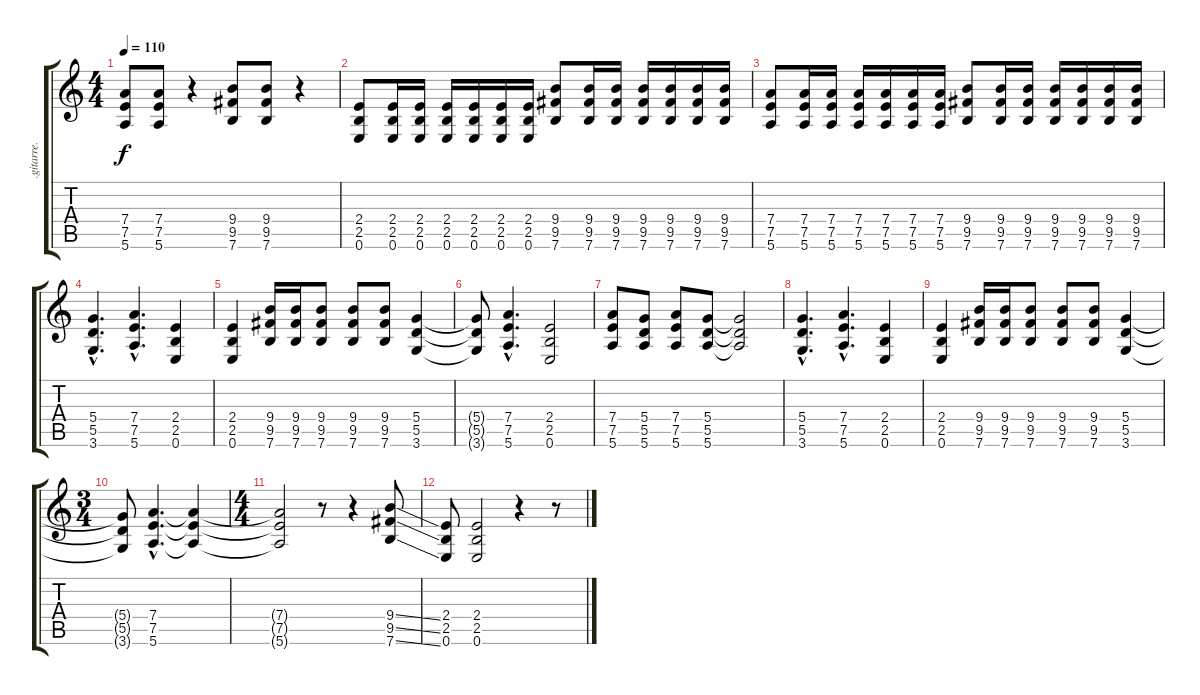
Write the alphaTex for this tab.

\track (".gitarre." ".gitarre.") {instrument electricguitarclean}
\staff {score tabs}
\tuning (E4 B3 G3 D3 A2 E2) {hide}
\ts (4 4)
\tempo 110
\clef g2
\ks c
(7.4 7.5 5.6).8{dy f} (7.4 7.5 5.6).8 r.4 (9.4 9.5 7.6).8 (9.4 9.5 7.6).8 r.4 |
(2.4 2.5 0.6).8 (2.4 2.5 0.6).16 (2.4 2.5 0.6).16 (2.4 2.5 0.6).16 (2.4 2.5 0.6).16 (2.4 2.5 0.6).16 (2.4 2.5 0.6).16 (9.4 9.5 7.6).8 (9.4 9.5 7.6).16 (9.4 9.5 7.6).16 (9.4 9.5 7.6).16 (9.4 9.5 7.6).16 (9.4 9.5 7.6).16 (9.4 9.5 7.6).16 |
(7.4 7.5 5.6).8 (7.4 7.5 5.6).16 (7.4 7.5 5.6).16 (7.4 7.5 5.6).16 (7.4 7.5 5.6).16 (7.4 7.5 5.6).16 (7.4 7.5 5.6).16 (9.4 9.5 7.6).8 (9.4 9.5 7.6).16 (9.4 9.5 7.6).16 (9.4 9.5 7.6).16 (9.4 9.5 7.6).16 (9.4 9.5 7.6).16 (9.4 9.5 7.6).16 |
(5.4{hac} 5.5 3.6{hac}).4{d} (7.4{hac} 7.5{hac} 5.6{hac}).4{d} (2.4 2.5 0.6).4 |
(2.4 2.5 0.6).4 (9.4 9.5 7.6).16 (9.4 9.5 7.6).16 (9.4 9.5 7.6).8 (9.4 9.5 7.6).8 (9.4 9.5 7.6).8 (5.4 5.5 3.6).4 |
(5.4{t} 5.5{t} 3.6{t}).8 (7.4{hac} 7.5{hac} 5.6{hac}).4{d} (2.4 2.5 0.6).2 |
(7.4 7.5 5.6).8 (5.4 5.5 5.6).8 (7.4 7.5 5.6).8 (5.4 5.5 5.6).8 (5.4{t} 5.5{t} 5.6{t}).2 |
(5.4{hac} 5.5{hac} 3.6{hac}).4{d} (7.4{hac} 7.5{hac} 5.6{hac}).4{d} (2.4 2.5 0.6).4 |
(2.4 2.5 0.6).4 (9.4 9.5 7.6).16 (9.4 9.5 7.6).16 (9.4 9.5 7.6).8 (9.4 9.5 7.6).8 (9.4 9.5 7.6).8 (5.4 5.5 3.6).4 |
\ts (3 4)
(5.4{t} 5.5{t} 3.6{t}).8 (7.4{hac} 7.5{hac} 5.6{hac}).4{d} (7.4{t} 7.5{t} 5.6{t}).4 |
\ts (4 4)
(7.4{t} 7.5{t} 5.6{t}).2 r.8 r.4 (9.4{ss} 9.5{ss} 7.6{ss}).8 |
(2.4 2.5 0.6).8 (2.4 2.5 0.6).2 r.4 r.8
